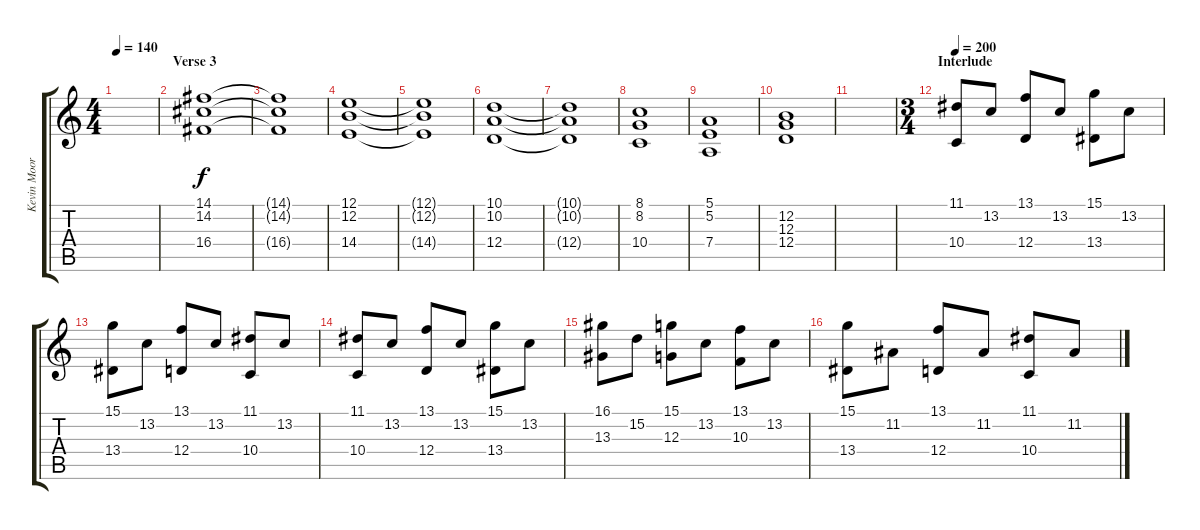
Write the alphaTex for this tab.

\track ("Kevin Moore Backround Keyboard" "Kevin Moor") {instrument stringensemble1}
\staff {score tabs}
\tuning (E4 B3 G3 D3 A2 E2) {hide}
\ts (4 4)
\tempo 140
\clef g2
\ks c
|
\section ("" "Verse 3")
(14.1 14.2 16.4).1{volume 8} |
(14.1{t} 14.2{t} 16.4{t}).1 |
(12.1 12.2 14.4).1 |
(12.1{t} 12.2{t} 14.4{t}).1 |
(10.1 10.2 12.4).1 |
(10.1{t} 10.2{t} 12.4{t}).1 |
(8.1 8.2 10.4).1 |
(5.1 5.2 7.4).1 |
(12.2 12.3 12.4).1 |
|
\ts (3 4)
\section ("" "Interlude")
\tempo 200
(11.1 10.4).8{volume 9 instrument stringensemble1} 13.2.8 (13.1 12.4).8 13.2.8 (15.1 13.4).8 13.2.8 |
(15.1 13.4).8 13.2.8 (13.1 12.4).8 13.2.8 (11.1 10.4).8 13.2.8 |
(11.1 10.4).8 13.2.8 (13.1 12.4).8 13.2.8 (15.1 13.4).8 13.2.8 |
(16.1 13.3).8 15.2.8 (15.1 12.3).8 13.2.8 (13.1 10.3).8 13.2.8 |
(15.1 13.4).8 11.2.8 (13.1 12.4).8 11.2.8 (11.1 10.4).8 11.2.8
